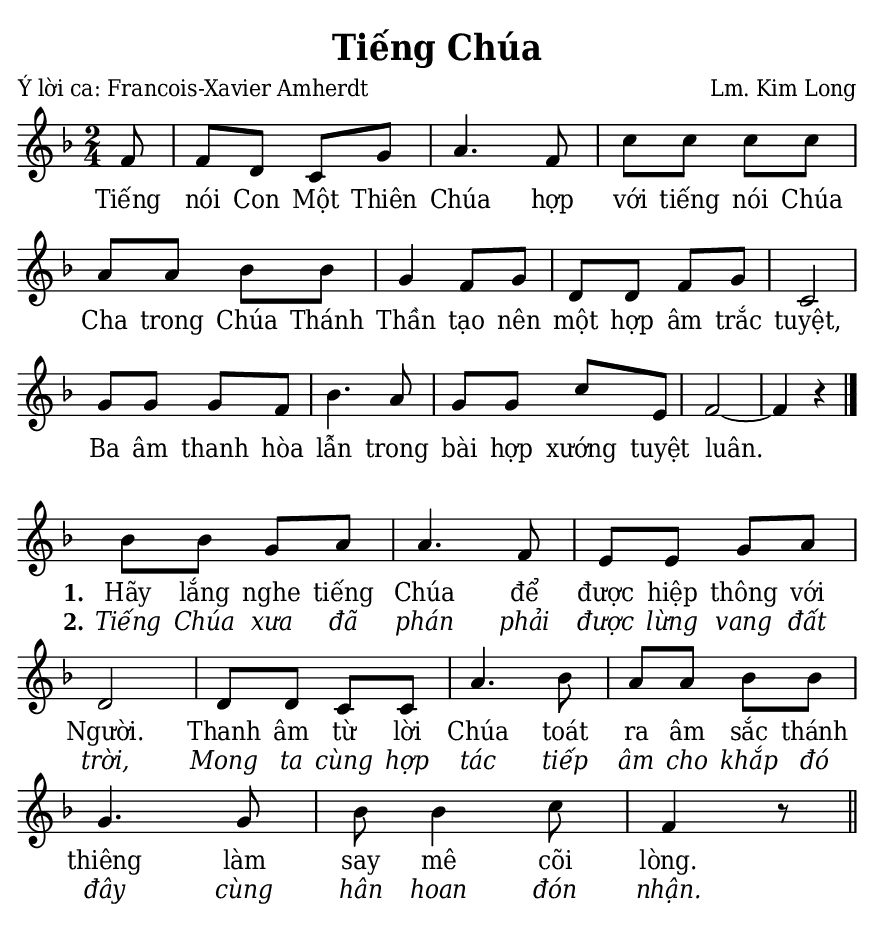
% Cài đặt chung
\version "2.24.3"
\include "english.ly"

\header {
  title = "Tiếng Chúa"
  poet = "Ý lời ca: Francois-Xavier Amherdt"
  composer = "Lm. Kim Long"
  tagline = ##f
}

% Nhạc
nhacPhanMot = \relative c' {
  \key f \major
  \time 2/4
  \partial 8 f8 |
  f d c g' |
  a4. f8 |
  c' c c c |
  a a bf bf |
  g4 f8 g |
  d d f g |
  c,2 |
  g'8 g g f |
  bf4. a8 |
  g g c e, |
  f2 ~ |
  f4 r \bar "|."
}

nhacPhanHai = \relative c'' {
  \key f \major
  \time 2/4
  bf8 bf g a |
  a4. f8 |
  e e g a |
  d,2 |
  d8 d c c |
  a'4. bf8 |
  a a bf bf |
  g4. g8 |
  bf8 bf4 c8 |
  f,4 r8 \bar "||"
}

% Lời
loiPhanMot = \lyricmode {
  Tiếng nói Con Một Thiên Chúa hợp với tiếng nói Chúa Cha
  trong Chúa Thánh Thần tạo nên một hợp âm trắc tuyệt,
  Ba âm thanh hòa lẫn trong bài hợp xướng tuyệt luân.
}

loiPhanHai = \lyricmode {
  <<
    {
      \set stanza = "1."
      Hãy lắng nghe tiếng Chúa để được hiệp thông với Người.
      Thanh âm từ lời Chúa toát ra
      âm sắc thánh thiêng làm say mê cõi lòng.
    }
    \new Lyrics {
	    \set associatedVoice = "beSop"
	    \set stanza = "2."
      \override Lyrics.LyricText.font-shape = #'italic
      Tiếng Chúa xưa đã phán phải được lừng vang đất trời,
      Mong ta cùng hợp tác tiếp âm
      cho khắp đó đây cùng hân hoan đón nhận.
    }
  >>
}

% Dàn trang
\paper {
  #(set-paper-size "a5")
  top-margin = 3\mm
  bottom-margin = 3\mm
  left-margin = 3\mm
  right-margin = 3\mm
  indent = #0
  #(define fonts
	 (make-pango-font-tree "Deja Vu Serif Condensed"
	 		       "Deja Vu Serif Condensed"
			       "Deja Vu Serif Condensed"
			       (/ 20 20)))
  print-page-number = ##f
}

\score {
  <<
    \new Staff <<
        \clef treble
        \new Voice = beSop {
          \nhacPhanMot
        }
      \new Lyrics \lyricsto beSop \loiPhanMot
    >>
  >>
  \layout {
    \override Lyrics.LyricSpace.minimum-distance = #1.2
    \override Score.BarNumber.break-visibility = ##(#f #f #f)
    \override Score.SpacingSpanner.uniform-stretching = ##t
    ragged-last = ##f
  }
}

\score {
  <<
    \new Staff <<
        \clef treble
        \new Voice = beSop {
          \nhacPhanHai
        }
      \new Lyrics \lyricsto beSop \loiPhanHai
    >>
  >>
  \layout {
    \override Staff.TimeSignature.transparent = ##t
    \override Lyrics.LyricSpace.minimum-distance = #1.2
    \override Score.BarNumber.break-visibility = ##(#f #f #f)
    \override Score.SpacingSpanner.uniform-stretching = ##t
    ragged-last = ##f
  }
}
